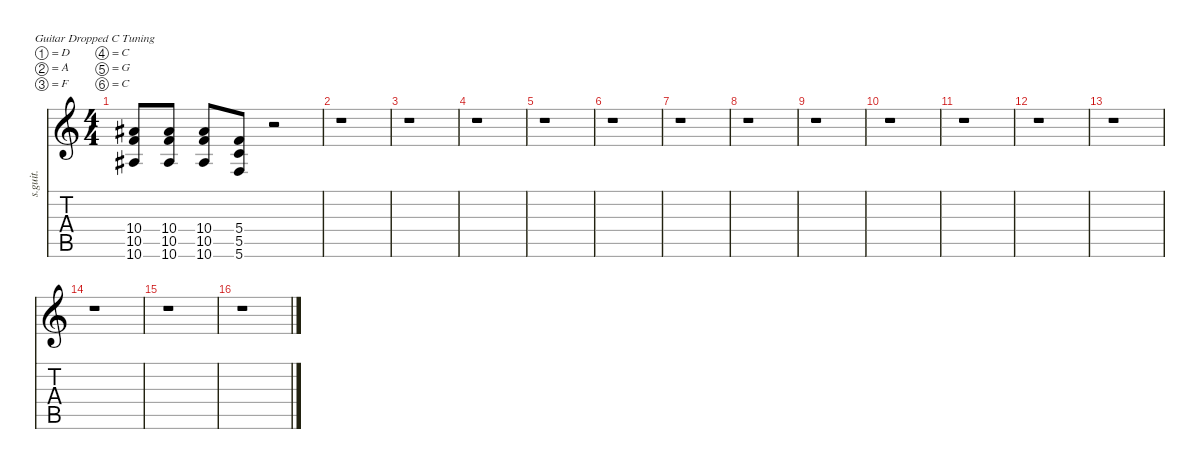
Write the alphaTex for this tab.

\defaultSystemsLayout 4
\hideDynamics
\bracketExtendMode nobrackets
\track ("" "s.guit.") {instrument distortionguitar}
\staff {score tabs}
\tuning (D4 A3 F3 C3 G2 C2)
\ts (4 4)
\tempo (95 hide)
\clef g2
\ks c
(10.4{acc #} 10.5 10.6{acc #}).8{dy f} (10.4{acc #} 10.5 10.6{acc #}).8 (10.4{acc #} 10.5 10.6{acc #}).8 (5.4 5.5 5.6).8 r.2 |
r.1 |
r.1 |
r.1 |
r.1 |
r.1 |
r.1 |
r.1 |
r.1 |
r.1 |
r.1 |
r.1 |
r.1 |
r.1 |
r.1 |
r.1
